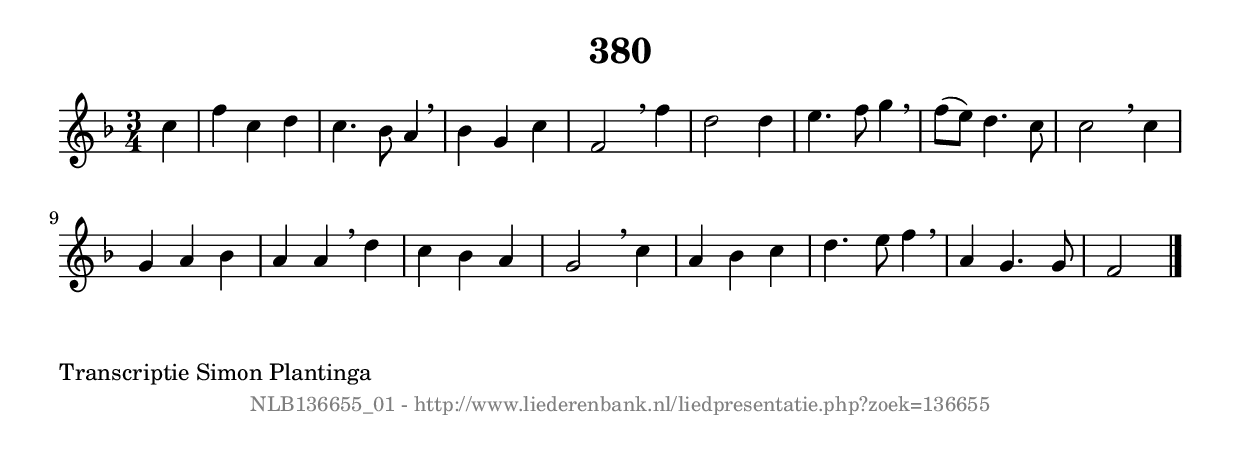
%
% produced by wce2krn 1.64 (7 June 2014)
%
\version"2.16"
#(append! paper-alist '(("long" . (cons (* 210 mm) (* 2000 mm)))))
#(set-default-paper-size "long")
sb = {\breathe}
mBreak = {\breathe }
bBreak = {\breathe }
x = {\once\override NoteHead #'style = #'cross }
gl=\glissando
itime={\override Staff.TimeSignature #'stencil = ##f }
ficta = {\once\set suggestAccidentals = ##t}
fine = {\once\override Score.RehearsalMark #'self-alignment-X = #1 \mark \markup {\italic{Fine}}}
dc = {\once\override Score.RehearsalMark #'self-alignment-X = #1 \mark \markup {\italic{D.C.}}}
dcf = {\once\override Score.RehearsalMark #'self-alignment-X = #1 \mark \markup {\italic{D.C. al Fine}}}
dcc = {\once\override Score.RehearsalMark #'self-alignment-X = #1 \mark \markup {\italic{D.C. al Coda}}}
ds = {\once\override Score.RehearsalMark #'self-alignment-X = #1 \mark \markup {\italic{D.S.}}}
dsf = {\once\override Score.RehearsalMark #'self-alignment-X = #1 \mark \markup {\italic{D.S. al Fine}}}
dsc = {\once\override Score.RehearsalMark #'self-alignment-X = #1 \mark \markup {\italic{D.S. al Coda}}}
pv = {\set Score.repeatCommands = #'((volta "1"))}
sv = {\set Score.repeatCommands = #'((volta "2"))}
tv = {\set Score.repeatCommands = #'((volta "3"))}
qv = {\set Score.repeatCommands = #'((volta "4"))}
xv = {\set Score.repeatCommands = #'((volta #f))}
\header{ tagline = ""
title = "380"
}
\score {{
\key f \major
\relative g'
{
\set melismaBusyProperties = #'()
\partial 32*8
\time 3/4
\tempo 4=120
\override Score.MetronomeMark #'transparent = ##t
\override Score.RehearsalMark #'break-visibility = #(vector #t #t #f)
c4 | f4 c4 d4 | c4. bes8 a4 \sb | bes4 g4 c4 | f,2 \sb f'4 | d2 d4 | e4. f8 g4 \sb | f8( e8) d4. c8 | c2 \mBreak
c4 | g4 a4 bes4 | a4 a4 \sb d4 | c4 bes4 a4 | g2 \sb c4 | a4 bes4 c4 | d4. e8 f4 \sb | a,4 g4. g8 | f2 \bar "|."
 }}
 \midi { }
 \layout {
            indent = 0.0\cm
}
}
\markup { \wordwrap-string #" 
Transcriptie Simon Plantinga
"}
\markup { \vspace #0 } \markup { \with-color #grey \fill-line { \center-column { \smaller "NLB136655_01 - http://www.liederenbank.nl/liedpresentatie.php?zoek=136655" } } }
